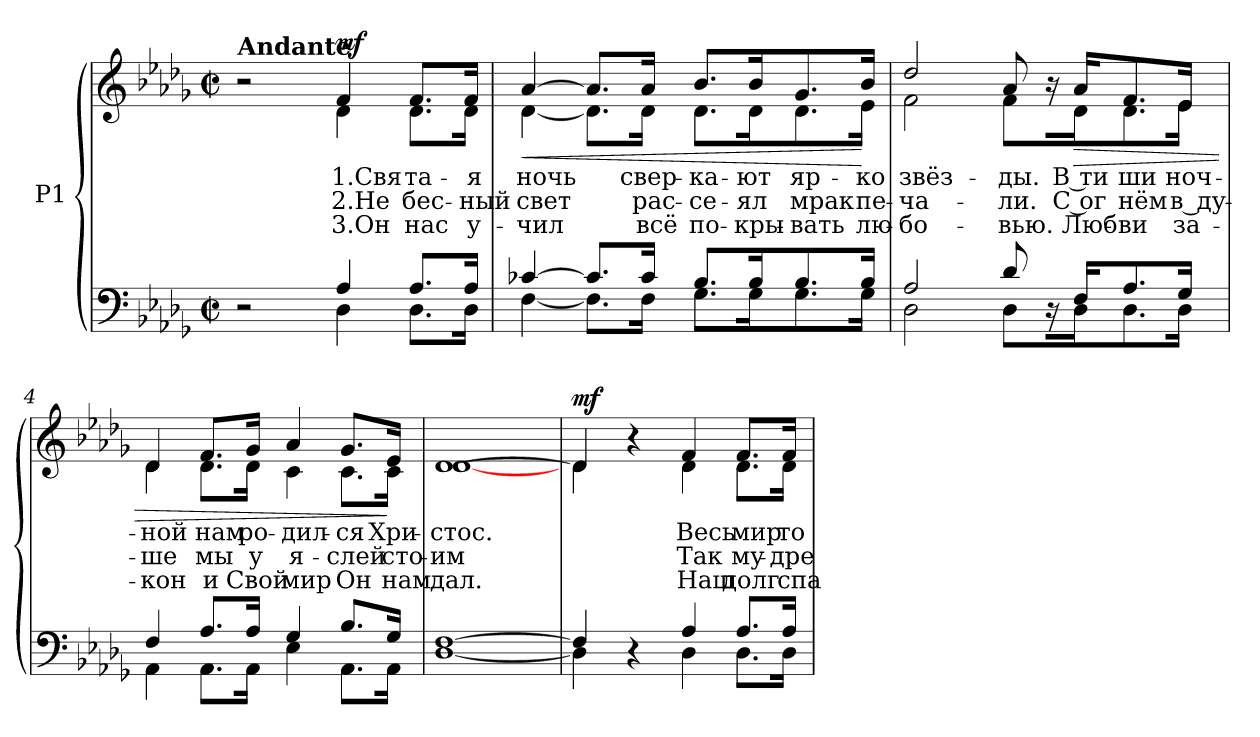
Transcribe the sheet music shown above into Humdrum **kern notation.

**kern	**kern	**text	**text	**text	**dynam
*part1	*part1	*part1	*part1	*part1	*part1
*staff2	*staff1	*staff1	*staff1	*staff1	*staff1/2
*I"P1	*	*	*	*	*
!!LO:PB:g=z
*clefF4	*clefG2	*	*	*	*
*k[b-e-a-d-g-]	*k[b-e-a-d-g-]	*	*	*	*
*D-:	*D-:	*	*	*	*
*M2/2	*M2/2	*	*	*	*
*met(c|)	*met(c|)	*	*	*	*
*MM80	*MM80	*	*	*	*
=1	=1	=1	=1	=1	=1
*^	*^	*	*	*	*
!	!	!LO:TX:a:B:t=Andante	!	!	!	!	!
2r	2ryy	2r	2ryy	.	.	.	.
!	!	!	!	!LO:LY:b:color=#000000	!LO:LY:b:color=#000000	!LO:LY:b:color=#000000	!
4A-i/	4D-i\	4fi/	4d-i\	1.Свя	2.Не	3.Он	mf
!	!	!	!	!LO:LY:b:color=#000000	!LO:LY:b:color=#000000	!LO:LY:b:color=#000000	!
8.A-i/L	8.D-i\L	8.fi/L	8.d-i\L	та-	бес-	нас	.
!	!	!	!	!LO:LY:b:color=#000000	!LO:LY:b:color=#000000	!LO:LY:b:color=#000000	!
16A-i/Jk	16D-i\Jk	16fi/Jk	16d-i\Jk	-я	-ный	у-	.
=2	=2	=2	=2	=2	=2	=2	=2
!	!	!	!	!LO:LY:b:color=#000000	!LO:LY:b:color=#000000	!LO:LY:b:color=#000000	!LO:HP:b
[>4c-Xi/	[<4Fi\	[>4a-i/	[<4d-i\	ночь	свет	-чил	<
8.c-i/L]	8.Fi\L]	8.a-i/L]	8.d-i\L]	.	.	.	.
!	!	!	!	!LO:LY:b:color=#000000	!LO:LY:b:color=#000000	!LO:LY:b:color=#000000	!
16c-i/Jk	16Fi\Jk	16a-i/Jk	16d-i\Jk	свер-	рас-	всё	.
!	!	!	!	!LO:LY:b:color=#000000	!LO:LY:b:color=#000000	!LO:LY:b:color=#000000	!
8.B-i/L	8.G-i\L	8.b-i/L	8.d-i\L	-ка-	-се-	по-	.
!	!	!	!	!LO:LY:b:color=#000000	!LO:LY:b:color=#000000	!LO:LY:b:color=#000000	!
16B-i/K	16G-i\K	16b-i/K	16d-i\K	-ют	-ял	-кры-	.
!	!	!	!	!LO:LY:b:color=#000000	!LO:LY:b:color=#000000	!LO:LY:b:color=#000000	!
8.B-i/	8.G-i\	8.g-i/	8.d-i\	яр-	мрак	-вать	.
!	!	!	!	!LO:LY:b:color=#000000	!LO:LY:b:color=#000000	!LO:LY:b:color=#000000	!
16B-i/Jk	16G-i\Jk	16b-i/Jk	16e-i\Jk	-ко	пе-	лю-	[
=3	=3	=3	=3	=3	=3	=3	=3
!	!	!	!	!LO:LY:b:color=#000000	!LO:LY:b:color=#000000	!LO:LY:b:color=#000000	!
2A-i/	2D-i\	2dd-i/	2fi\	звёз-	-ча-	-бо-	.
!	!	!	!	!LO:LY:b:color=#000000	!LO:LY:b:color=#000000	!LO:LY:b:color=#000000	!
8d-i/	8D-i\L	8a-i/	8fi\L	-ды.	-ли.	-вью.	.
16r	16ryy	16r	16ryy	.	.	.	.
!	!	!	!	!LO:LY:b:color=#000000	!LO:LY:b:color=#000000	!LO:LY:b:color=#000000	!LO:HP:b
16Fi/KL	16D-i\K	16a-i/KL	16d-i\K	В ти	С ог	Люб-	>
!	!	!	!	!LO:LY:b:color=#000000	!LO:LY:b:color=#000000	!LO:LY:b:color=#000000	!
8.A-i/	8.D-i\	8.fi/	8.d-i\	ши	нём	-ви	.
!	!	!	!	!LO:LY:b:color=#000000	!LO:LY:b:color=#000000	!LO:LY:b:color=#000000	!
16G-i/Jk	16D-i\Jk	16e-i/Jk	16e-i\Jk	ноч-	в ду-	за-	.
!!LO:LB:g=z	!!
=4	=4	=4	=4	=4	=4	=4	=4
!	!	!	!	!LO:LY:b:color=#000000	!LO:LY:b:color=#000000	!LO:LY:b:color=#000000	!
4Fi/	4AA-i\	4d-i/	4d-i\	-ной	ше	-кон	.
!	!	!	!	!LO:LY:b:color=#000000	!LO:LY:b:color=#000000	!LO:LY:b:color=#000000	!
8.A-i/L	8.AA-i\L	8.fi/L	8.d-i\L	нам	мы	и	.
!	!	!	!	!LO:LY:b:color=#000000	!LO:LY:b:color=#000000	!LO:LY:b:color=#000000	!
16A-i/Jk	16AA-i\Jk	16g-i/Jk	16d-i\Jk	ро-	у	Свой	.
!	!	!	!	!LO:LY:b:color=#000000	!LO:LY:b:color=#000000	!LO:LY:b:color=#000000	!
4G-i/	4E-i\	4a-i/	4ci\	-дил-	я-	мир	.
!	!	!	!	!LO:LY:b:color=#000000	!LO:LY:b:color=#000000	!LO:LY:b:color=#000000	!
8.B-i/L	8.AA-i\L	8.g-i/L	8.ci\L	-ся	-слей	Он	.
!	!	!	!	!LO:LY:b:color=#000000	!LO:LY:b:color=#000000	!LO:LY:b:color=#000000	!
16G-i/Jk	16AA-i\Jk	16e-i/Jk	16ci\Jk	Хри-	сто-	нам	]
*v	*v	*	*	*	*	*	*
=5	=5	=5	=5	=5	=5	=5
*^	*	*	*	*	*	*
!	!	!	!	!LO:LY:b:color=#000000	!LO:LY:b:color=#000000	!LO:LY:b:color=#000000	!
*v	*v	*	*	*	*	*	*
[<1D-i [>1Fi	[<1d-i	[>1d-i	-стос.	-им	дал.	.
=6	=6	=6	=6	=6	=6	=6
*^	*	*	*	*	*	*
4Fi/]	4D-i\]	4d-i/]	4d-i\	.	.	.	mf
4r	4ryy	4r	4ryy	.	.	.	.
!	!	!	!	!LO:LY:b:color=#000000	!LO:LY:b:color=#000000	!LO:LY:b:color=#000000	!
4A-i/	4D-i\	4fi/	4d-i\	Весь	Так	Наш	.
!	!	!	!	!LO:LY:b:color=#000000	!LO:LY:b:color=#000000	!LO:LY:b:color=#000000	!
8.A-i/L	8.D-i\L	8.fi/L	8.d-i\L	мир	му-	долг	.
!	!	!	!	!LO:LY:b:color=#000000	!LO:LY:b:color=#000000	!LO:LY:b:color=#000000	!
16A-i/Jk	16D-i\Jk	16fi/Jk	16d-i\Jk	то-	-дре-	спа-	.
*v	*v	*	*	*	*	*	*
*	*v	*v	*	*	*	*
=	=	=	=	=	=
*-	*-	*-	*-	*-	*-
